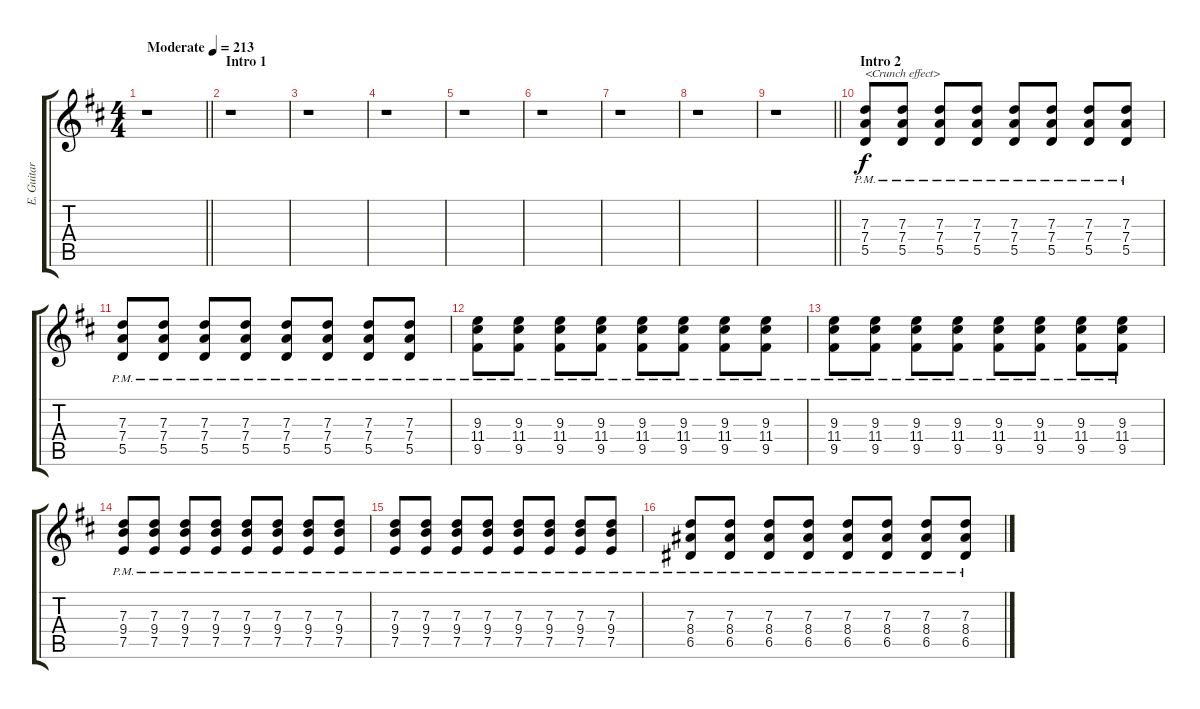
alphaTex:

\track ("E. Guitar II" "E. Guitar ") {instrument overdrivenguitar}
\staff {score tabs}
\tuning (E4 B3 G3 D3 A2 E2) {hide}
\ts (4 4)
\tempo (213 "Moderate")
\clef g2
\barLineRight lightlight
\ks d
r.1{dy f instrument overdrivenguitar} |
\section ("" "Intro 1")
r.1 |
r.1 |
r.1 |
r.1 |
r.1 |
r.1 |
r.1 |
\barLineRight lightlight
r.1 |
\section ("" "Intro 2")
(7.3{pm} 7.4{pm} 5.5{pm}).8{txt "<Crunch effect>"} (7.3{pm} 7.4{pm} 5.5{pm}).8 (7.3{pm} 7.4{pm} 5.5{pm}).8 (7.3{pm} 7.4{pm} 5.5{pm}).8 (7.3{pm} 7.4{pm} 5.5{pm}).8 (7.3{pm} 7.4{pm} 5.5{pm}).8 (7.3{pm} 7.4{pm} 5.5{pm}).8 (7.3{pm} 7.4{pm} 5.5{pm}).8 |
(7.3{pm} 7.4{pm} 5.5{pm}).8 (7.3{pm} 7.4{pm} 5.5{pm}).8 (7.3{pm} 7.4{pm} 5.5{pm}).8 (7.3{pm} 7.4{pm} 5.5{pm}).8 (7.3{pm} 7.4{pm} 5.5{pm}).8 (7.3{pm} 7.4{pm} 5.5{pm}).8 (7.3{pm} 7.4{pm} 5.5{pm}).8 (7.3{pm} 7.4{pm} 5.5{pm}).8 |
(9.3{pm} 11.4{pm} 9.5{pm}).8 (9.3{pm} 11.4{pm} 9.5{pm}).8 (9.3{pm} 11.4{pm} 9.5{pm}).8 (9.3{pm} 11.4{pm} 9.5{pm}).8 (9.3{pm} 11.4{pm} 9.5{pm}).8 (9.3{pm} 11.4{pm} 9.5{pm}).8 (9.3{pm} 11.4{pm} 9.5{pm}).8 (9.3{pm} 11.4{pm} 9.5{pm}).8 |
(9.3{pm} 11.4{pm} 9.5{pm}).8 (9.3{pm} 11.4{pm} 9.5{pm}).8 (9.3{pm} 11.4{pm} 9.5{pm}).8 (9.3{pm} 11.4{pm} 9.5{pm}).8 (9.3{pm} 11.4{pm} 9.5{pm}).8 (9.3{pm} 11.4{pm} 9.5{pm}).8 (9.3{pm} 11.4{pm} 9.5{pm}).8 (9.3{pm} 11.4{pm} 9.5{pm}).8 |
(7.3{pm} 9.4{pm} 7.5{pm}).8 (7.3{pm} 9.4{pm} 7.5{pm}).8 (7.3{pm} 9.4{pm} 7.5{pm}).8 (7.3{pm} 9.4{pm} 7.5{pm}).8 (7.3{pm} 9.4{pm} 7.5{pm}).8 (7.3{pm} 9.4{pm} 7.5{pm}).8 (7.3{pm} 9.4{pm} 7.5{pm}).8 (7.3{pm} 9.4{pm} 7.5{pm}).8 |
(7.3{pm} 9.4{pm} 7.5{pm}).8 (7.3{pm} 9.4{pm} 7.5{pm}).8 (7.3{pm} 9.4{pm} 7.5{pm}).8 (7.3{pm} 9.4{pm} 7.5{pm}).8 (7.3{pm} 9.4{pm} 7.5{pm}).8 (7.3{pm} 9.4{pm} 7.5{pm}).8 (7.3{pm} 9.4{pm} 7.5{pm}).8 (7.3{pm} 9.4{pm} 7.5{pm}).8 |
(7.3{pm} 8.4{pm} 6.5{pm}).8 (7.3{pm} 8.4{pm} 6.5{pm}).8 (7.3{pm} 8.4{pm} 6.5{pm}).8 (7.3{pm} 8.4{pm} 6.5{pm}).8 (7.3{pm} 8.4{pm} 6.5{pm}).8 (7.3{pm} 8.4{pm} 6.5{pm}).8 (7.3{pm} 8.4{pm} 6.5{pm}).8 (7.3{pm} 8.4{pm} 6.5{pm}).8
